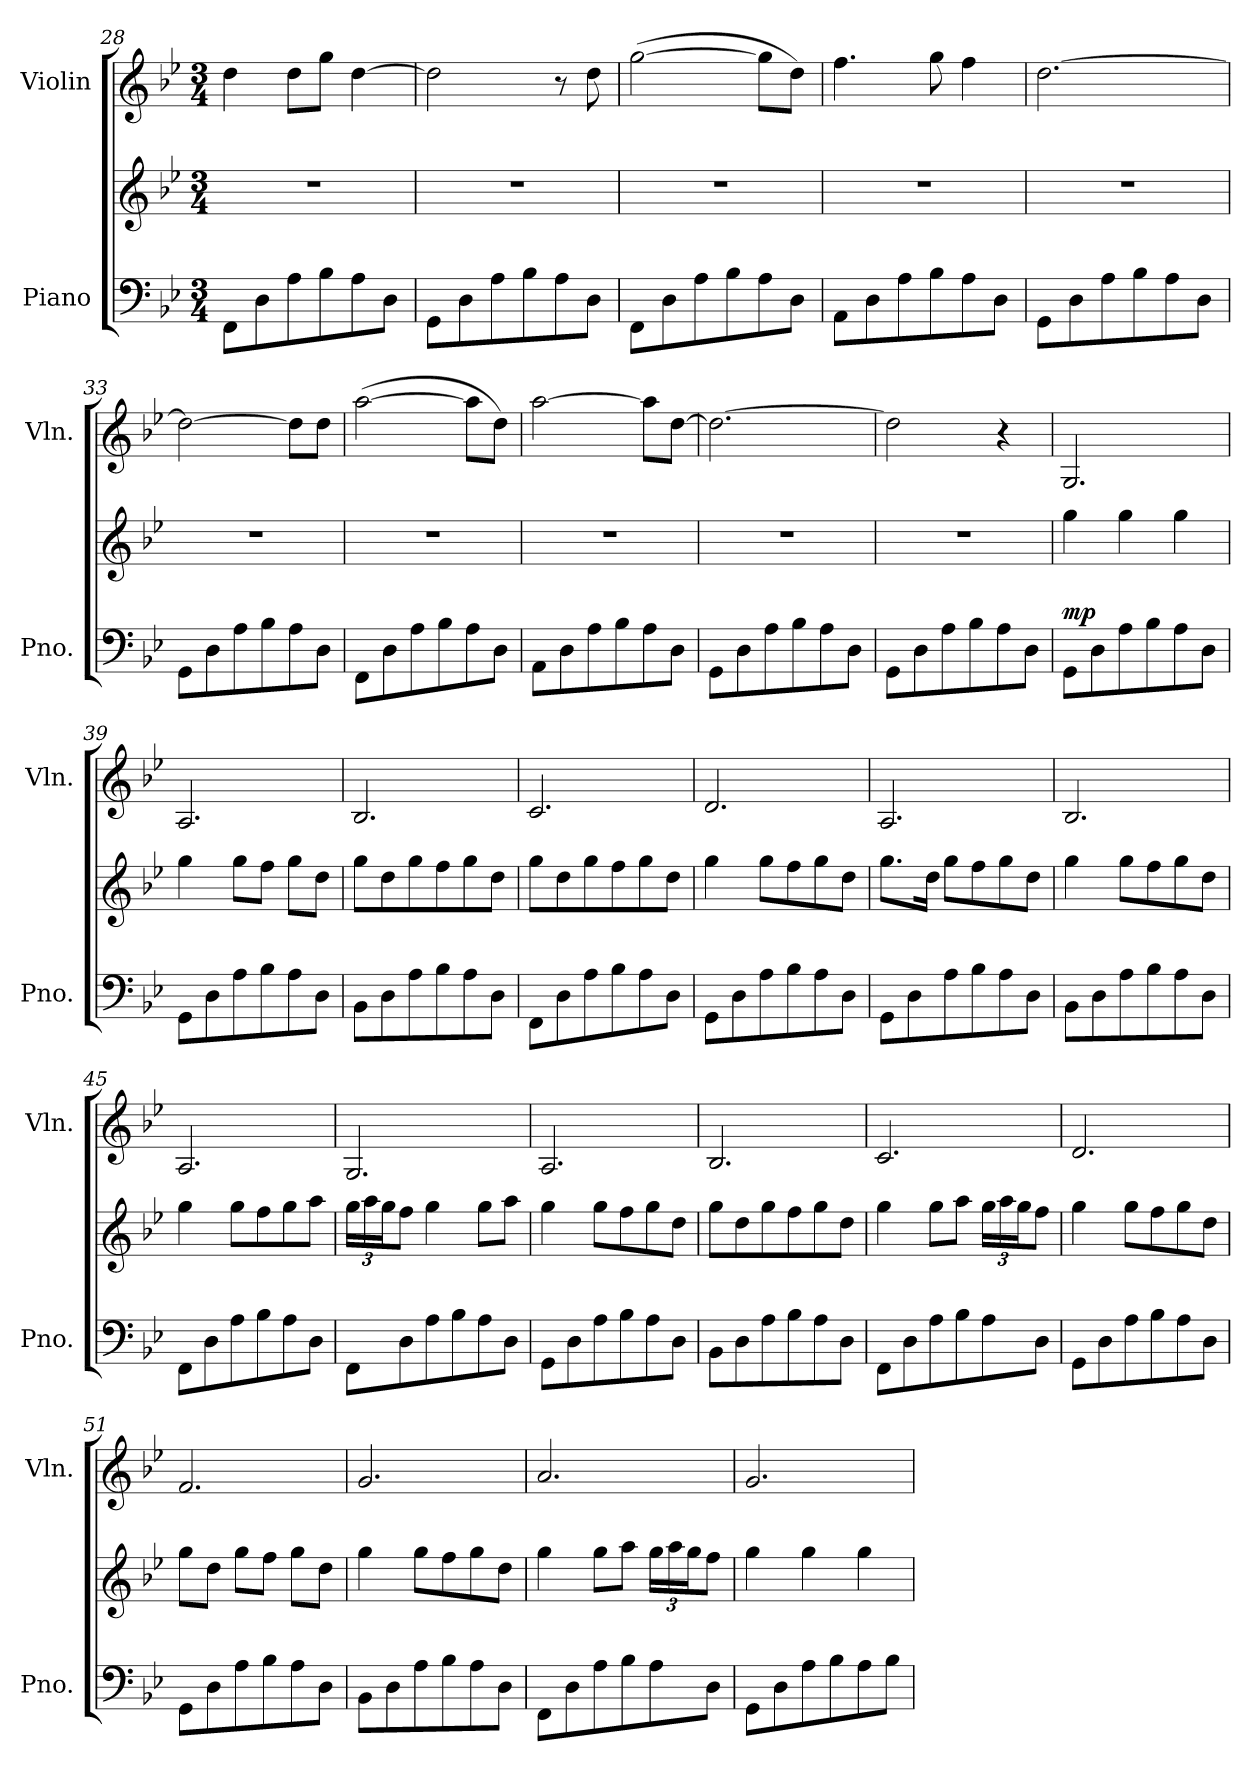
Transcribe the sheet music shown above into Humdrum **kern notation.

**kern	**kern	**dynam	**kern
*part2	*part2	*part2	*part1
*staff3	*staff2	*staff2/3	*staff1
*I"Piano	*	*	*I"Violin
*I'Pno.	*	*	*I'Vln.
*clefF4	*clefG2	*	*clefG2
*k[b-e-]	*k[b-e-]	*	*k[b-e-]
*M3/4	*M3/4	*	*M3/4
=28	=28	=28	=28
8FF\L	2.r	.	4dd\
8D\	.	.	.
8A\	.	.	8dd\L
8B-\	.	.	8gg\J
8A\	.	.	[4dd\
8D\J	.	.	.
=29	=29	=29	=29
8GG\L	2.r	.	2dd\]
8D\	.	.	.
8A\	.	.	.
8B-\	.	.	.
8A\	.	.	8r
8D\J	.	.	8dd\
=30	=30	=30	=30
8FF\L	2.r	.	([2gg\
8D\	.	.	.
8A\	.	.	.
8B-\	.	.	.
8A\	.	.	8gg\L]
8D\J	.	.	8dd\J)
=31	=31	=31	=31
8AA\L	2.r	.	4.ff\
8D\	.	.	.
8A\	.	.	.
8B-\	.	.	8gg\
8A\	.	.	4ff\
8D\J	.	.	.
!!LO:PB:g=z
=32	=32	=32	=32
8GG\L	2.r	.	[2.dd\
8D\	.	.	.
8A\	.	.	.
8B-\	.	.	.
8A\	.	.	.
8D\J	.	.	.
=33	=33	=33	=33
8GG\L	2.r	.	2dd\_
8D\	.	.	.
8A\	.	.	.
8B-\	.	.	.
8A\	.	.	8dd\L]
8D\J	.	.	8dd\J
=34	=34	=34	=34
8FF\L	2.r	.	([2aa\
8D\	.	.	.
8A\	.	.	.
8B-\	.	.	.
8A\	.	.	8aa\L]
8D\J	.	.	8dd\J)
=35	=35	=35	=35
8AA\L	2.r	.	[2aa\
8D\	.	.	.
8A\	.	.	.
8B-\	.	.	.
8A\	.	.	8aa\L]
8D\J	.	.	[8dd\J
!!LO:LB:g=z
=36	=36	=36	=36
8GG\L	2.r	.	2.dd\_
8D\	.	.	.
8A\	.	.	.
8B-\	.	.	.
8A\	.	.	.
8D\J	.	.	.
=37	=37	=37	=37
8GG\L	2.r	.	2dd\]
8D\	.	.	.
8A\	.	.	.
8B-\	.	.	.
8A\	.	.	4r
8D\J	.	.	.
=38	=38	=38	=38
!	!	!LO:DY:a=2	!
8GG\L	4gg\	mp	2.G/
8D\	.	.	.
8A\	4gg\	.	.
8B-\	.	.	.
8A\	4gg\	.	.
8D\J	.	.	.
=39	=39	=39	=39
8GG\L	4gg\	.	2.A/
8D\	.	.	.
8A\	8gg\L	.	.
8B-\	8ff\J	.	.
8A\	8gg\L	.	.
8D\J	8dd\J	.	.
!!LO:LB:g=z
=40	=40	=40	=40
8BB-\L	8gg\L	.	2.B-/
8D\	8dd\	.	.
8A\	8gg\	.	.
8B-\	8ff\	.	.
8A\	8gg\	.	.
8D\J	8dd\J	.	.
=41	=41	=41	=41
8FF\L	8gg\L	.	2.c/
8D\	8dd\	.	.
8A\	8gg\	.	.
8B-\	8ff\	.	.
8A\	8gg\	.	.
8D\J	8dd\J	.	.
=42	=42	=42	=42
8GG\L	4gg\	.	2.d/
8D\	.	.	.
8A\	8gg\L	.	.
8B-\	8ff\	.	.
8A\	8gg\	.	.
8D\J	8dd\J	.	.
=43	=43	=43	=43
8GG\L	8.gg\L	.	2.A/
8D\	.	.	.
.	16dd\Jk	.	.
8A\	8gg\L	.	.
8B-\	8ff\	.	.
8A\	8gg\	.	.
8D\J	8dd\J	.	.
!!LO:LB:g=z
=44	=44	=44	=44
8BB-\L	4gg\	.	2.B-/
8D\	.	.	.
8A\	8gg\L	.	.
8B-\	8ff\	.	.
8A\	8gg\	.	.
8D\J	8dd\J	.	.
=45	=45	=45	=45
8FF\L	4gg\	.	2.A/
8D\	.	.	.
8A\	8gg\L	.	.
8B-\	8ff\	.	.
8A\	8gg\	.	.
8D\J	8aa\J	.	.
=46	=46	=46	=46
*	*Xbrackettup	*	*
8FF\L	24gg\LL	.	2.G/
.	24aa\	.	.
.	24gg\J	.	.
8D\	8ff\J	.	.
8A\	4gg\	.	.
8B-\	.	.	.
8A\	8gg\L	.	.
8D\J	8aa\J	.	.
=47	=47	=47	=47
8GG\L	4gg\	.	2.A/
8D\	.	.	.
8A\	8gg\L	.	.
8B-\	8ff\	.	.
8A\	8gg\	.	.
8D\J	8dd\J	.	.
!!LO:PB:g=z
=48	=48	=48	=48
8BB-\L	8gg\L	.	2.B-/
8D\	8dd\	.	.
8A\	8gg\	.	.
8B-\	8ff\	.	.
8A\	8gg\	.	.
8D\J	8dd\J	.	.
=49	=49	=49	=49
8FF\L	4gg\	.	2.c/
8D\	.	.	.
8A\	8gg\L	.	.
8B-\	8aa\J	.	.
8A\	24gg\LL	.	.
.	24aa\	.	.
.	24gg\J	.	.
8D\J	8ff\J	.	.
=50	=50	=50	=50
8GG\L	4gg\	.	2.d/
8D\	.	.	.
8A\	8gg\L	.	.
8B-\	8ff\	.	.
8A\	8gg\	.	.
8D\J	8dd\J	.	.
=51	=51	=51	=51
8GG\L	8gg\L	.	2.f/
8D\	8dd\J	.	.
8A\	8gg\L	.	.
8B-\	8ff\J	.	.
8A\	8gg\L	.	.
8D\J	8dd\J	.	.
!!LO:LB:g=z
=52	=52	=52	=52
8BB-\L	4gg\	.	2.g/
8D\	.	.	.
8A\	8gg\L	.	.
8B-\	8ff\	.	.
8A\	8gg\	.	.
8D\J	8dd\J	.	.
=53	=53	=53	=53
8FF\L	4gg\	.	2.a/
8D\	.	.	.
8A\	8gg\L	.	.
8B-\	8aa\J	.	.
8A\	24gg\LL	.	.
.	24aa\	.	.
.	24gg\J	.	.
8D\J	8ff\J	.	.
=54	=54	=54	=54
8GG\L	4gg\	.	2.g/
8D\	.	.	.
8A\	4gg\	.	.
8B-\	.	.	.
8A\	4gg\	.	.
8B-\J	.	.	.
=	=	=	=
*-	*-	*-	*-
